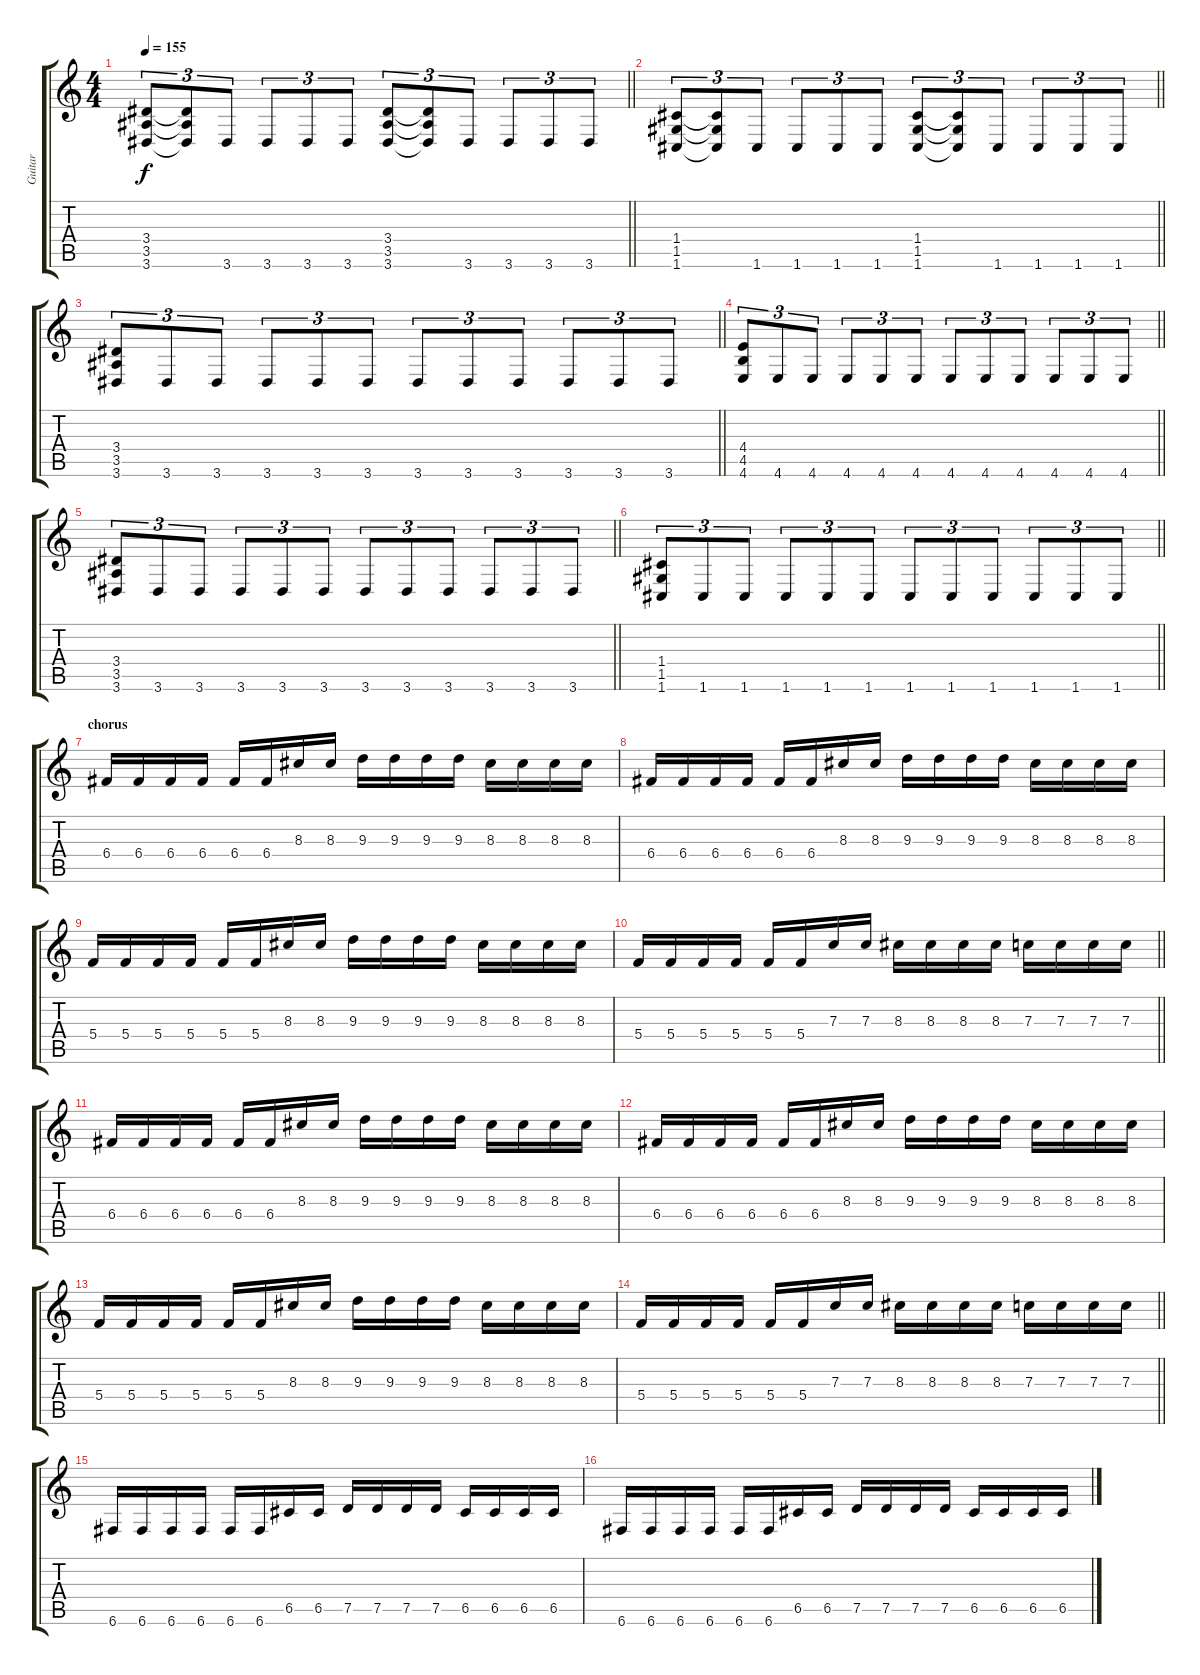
\track ("Guitar" "Guitar") {instrument distortionguitar}
\staff {score tabs}
\tuning (D4 A3 F3 C3 G2 C2) {hide}
\ts (4 4)
\tempo 155
\clef g2
\barLineRight lightlight
\ks c
(3.4 3.5 3.6).8{tu (3 2) dy f} (3.4{t} 3.5{t} 3.6{t}).8{tu (3 2)} 3.6.8{tu (3 2)} 3.6.8{tu (3 2)} 3.6.8{tu (3 2)} 3.6.8{tu (3 2)} (3.4 3.5 3.6).8{tu (3 2)} (3.4{t} 3.5{t} 3.6{t}).8{tu (3 2)} 3.6.8{tu (3 2)} 3.6.8{tu (3 2)} 3.6.8{tu (3 2)} 3.6.8{tu (3 2)} |
\barLineRight lightlight
(1.4 1.5 1.6).8{tu (3 2)} (1.4{t} 1.5{t} 1.6{t}).8{tu (3 2)} 1.6.8{tu (3 2)} 1.6.8{tu (3 2)} 1.6.8{tu (3 2)} 1.6.8{tu (3 2)} (1.4 1.5 1.6).8{tu (3 2)} (1.4{t} 1.5{t} 1.6{t}).8{tu (3 2)} 1.6.8{tu (3 2)} 1.6.8{tu (3 2)} 1.6.8{tu (3 2)} 1.6.8{tu (3 2)} |
\barLineRight lightlight
(3.4 3.5 3.6).8{tu (3 2)} 3.6.8{tu (3 2)} 3.6.8{tu (3 2)} 3.6.8{tu (3 2)} 3.6.8{tu (3 2)} 3.6.8{tu (3 2)} 3.6.8{tu (3 2)} 3.6.8{tu (3 2)} 3.6.8{tu (3 2)} 3.6.8{tu (3 2)} 3.6.8{tu (3 2)} 3.6.8{tu (3 2)} |
\barLineRight lightlight
(4.4 4.5 4.6).8{tu (3 2)} 4.6.8{tu (3 2)} 4.6.8{tu (3 2)} 4.6.8{tu (3 2)} 4.6.8{tu (3 2)} 4.6.8{tu (3 2)} 4.6.8{tu (3 2)} 4.6.8{tu (3 2)} 4.6.8{tu (3 2)} 4.6.8{tu (3 2)} 4.6.8{tu (3 2)} 4.6.8{tu (3 2)} |
\barLineRight lightlight
(3.4 3.5 3.6).8{tu (3 2)} 3.6.8{tu (3 2)} 3.6.8{tu (3 2)} 3.6.8{tu (3 2)} 3.6.8{tu (3 2)} 3.6.8{tu (3 2)} 3.6.8{tu (3 2)} 3.6.8{tu (3 2)} 3.6.8{tu (3 2)} 3.6.8{tu (3 2)} 3.6.8{tu (3 2)} 3.6.8{tu (3 2)} |
\barLineRight lightlight
(1.4 1.5 1.6).8{tu (3 2)} 1.6.8{tu (3 2)} 1.6.8{tu (3 2)} 1.6.8{tu (3 2)} 1.6.8{tu (3 2)} 1.6.8{tu (3 2)} 1.6.8{tu (3 2)} 1.6.8{tu (3 2)} 1.6.8{tu (3 2)} 1.6.8{tu (3 2)} 1.6.8{tu (3 2)} 1.6.8{tu (3 2)} |
\section ("" "chorus")
6.4.16 6.4.16 6.4.16 6.4.16 6.4.16 6.4.16 8.3.16 8.3.16 9.3.16 9.3.16 9.3.16 9.3.16 8.3.16 8.3.16 8.3.16 8.3.16 |
6.4.16 6.4.16 6.4.16 6.4.16 6.4.16 6.4.16 8.3.16 8.3.16 9.3.16 9.3.16 9.3.16 9.3.16 8.3.16 8.3.16 8.3.16 8.3.16 |
5.4.16 5.4.16 5.4.16 5.4.16 5.4.16 5.4.16 8.3.16 8.3.16 9.3.16 9.3.16 9.3.16 9.3.16 8.3.16 8.3.16 8.3.16 8.3.16 |
\barLineRight lightlight
5.4.16 5.4.16 5.4.16 5.4.16 5.4.16 5.4.16 7.3.16 7.3.16 8.3.16 8.3.16 8.3.16 8.3.16 7.3.16 7.3.16 7.3.16 7.3.16 |
6.4.16 6.4.16 6.4.16 6.4.16 6.4.16 6.4.16 8.3.16 8.3.16 9.3.16 9.3.16 9.3.16 9.3.16 8.3.16 8.3.16 8.3.16 8.3.16 |
6.4.16 6.4.16 6.4.16 6.4.16 6.4.16 6.4.16 8.3.16 8.3.16 9.3.16 9.3.16 9.3.16 9.3.16 8.3.16 8.3.16 8.3.16 8.3.16 |
5.4.16 5.4.16 5.4.16 5.4.16 5.4.16 5.4.16 8.3.16 8.3.16 9.3.16 9.3.16 9.3.16 9.3.16 8.3.16 8.3.16 8.3.16 8.3.16 |
\barLineRight lightlight
5.4.16 5.4.16 5.4.16 5.4.16 5.4.16 5.4.16 7.3.16 7.3.16 8.3.16 8.3.16 8.3.16 8.3.16 7.3.16 7.3.16 7.3.16 7.3.16 |
6.6.16 6.6.16 6.6.16 6.6.16 6.6.16 6.6.16 6.5.16 6.5.16 7.5.16 7.5.16 7.5.16 7.5.16 6.5.16 6.5.16 6.5.16 6.5.16 |
6.6.16 6.6.16 6.6.16 6.6.16 6.6.16 6.6.16 6.5.16 6.5.16 7.5.16 7.5.16 7.5.16 7.5.16 6.5.16 6.5.16 6.5.16 6.5.16
